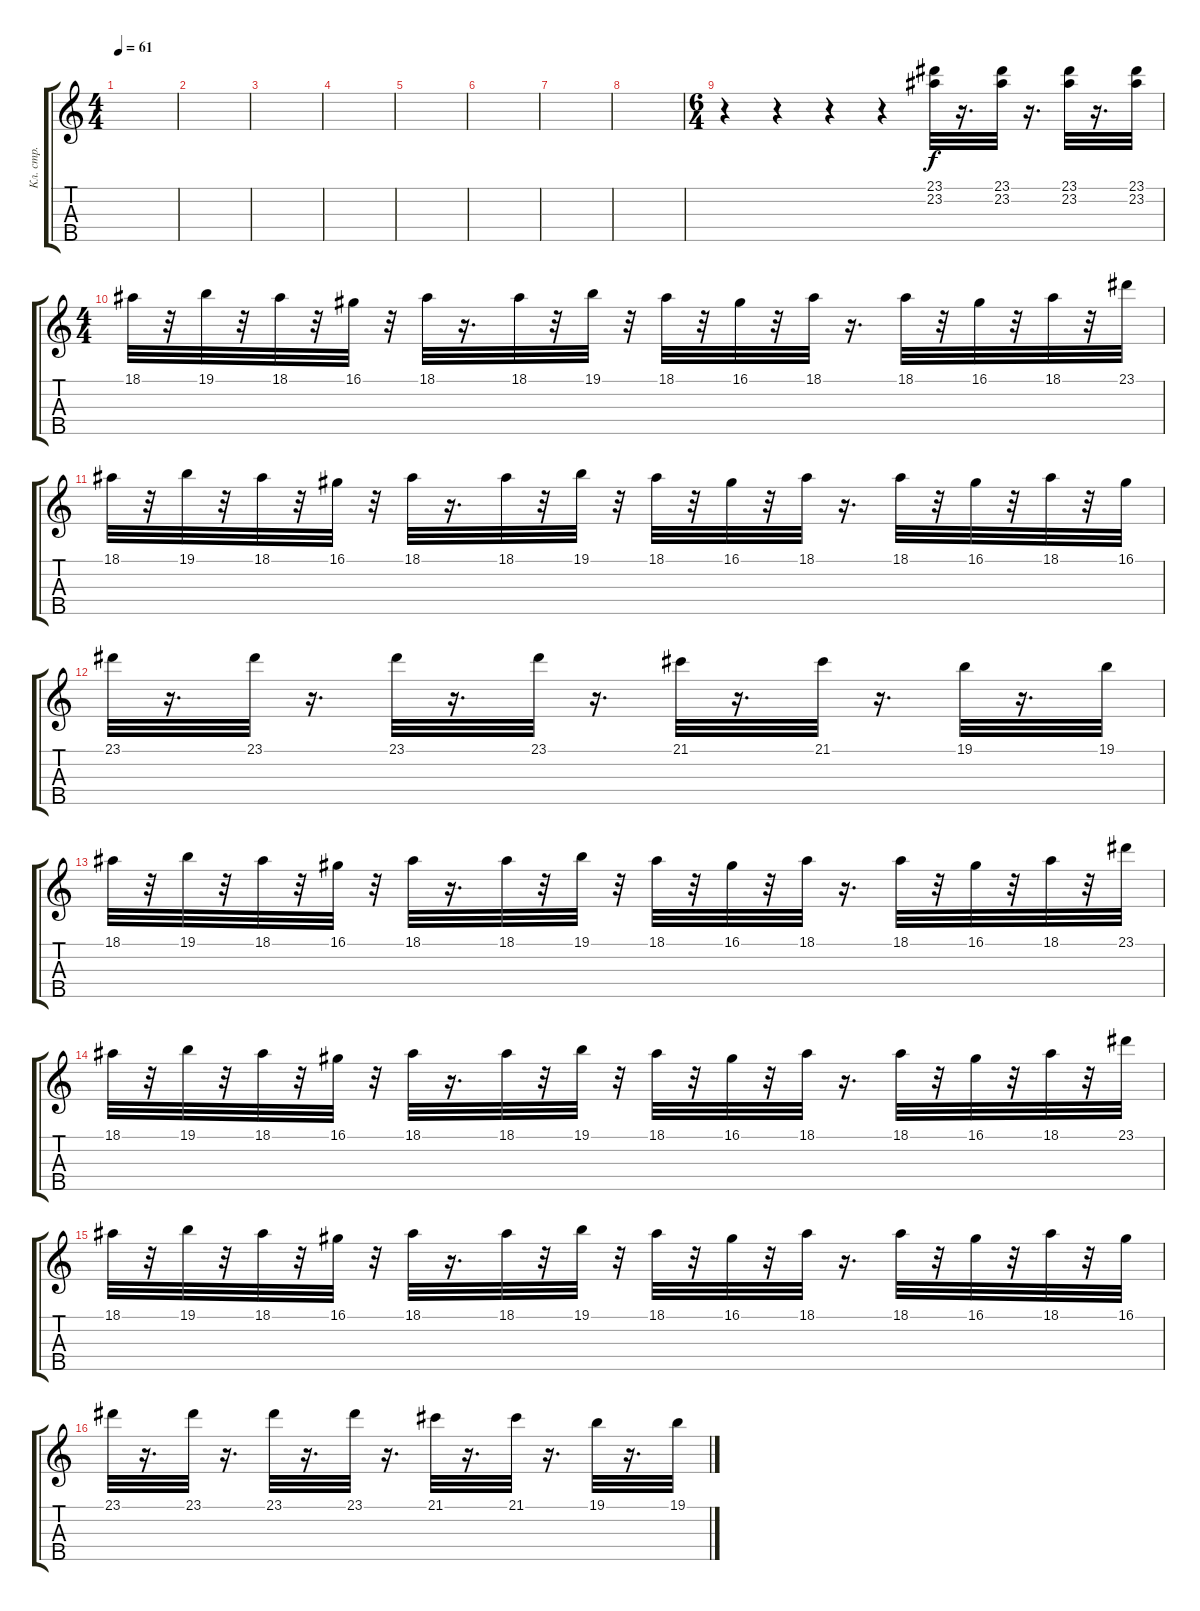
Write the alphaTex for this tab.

\track ("Кл. стр." "Кл. стр.") {instrument stringensemble1}
\staff {score tabs}
\tuning (E4 B3 G3 D3 A2) {hide}
\ts (4 4)
\tempo 61
\clef g2
\ks c
|
|
|
|
|
|
|
|
\ts (6 4)
r.4 r.4 r.4 r.4 (23.1 23.2).32 r.16{d} (23.1 23.2).32 r.16{d} (23.1 23.2).32 r.16{d} (23.1 23.2).32 |
\ts (4 4)
18.1.32 r.32 19.1.32 r.32 18.1.32 r.32 16.1.32 r.32 18.1.32 r.16{d} 18.1.32 r.32 19.1.32 r.32 18.1.32 r.32 16.1.32 r.32 18.1.32 r.16{d} 18.1.32 r.32 16.1.32 r.32 18.1.32 r.32 23.1.32 |
18.1.32 r.32 19.1.32 r.32 18.1.32 r.32 16.1.32 r.32 18.1.32 r.16{d} 18.1.32 r.32 19.1.32 r.32 18.1.32 r.32 16.1.32 r.32 18.1.32 r.16{d} 18.1.32 r.32 16.1.32 r.32 18.1.32 r.32 16.1.32 |
23.1.32 r.16{d} 23.1.32 r.16{d} 23.1.32 r.16{d} 23.1.32 r.16{d} 21.1.32 r.16{d} 21.1.32 r.16{d} 19.1.32 r.16{d} 19.1.32 |
18.1.32 r.32 19.1.32 r.32 18.1.32 r.32 16.1.32 r.32 18.1.32 r.16{d} 18.1.32 r.32 19.1.32 r.32 18.1.32 r.32 16.1.32 r.32 18.1.32 r.16{d} 18.1.32 r.32 16.1.32 r.32 18.1.32 r.32 23.1.32 |
18.1.32 r.32 19.1.32 r.32 18.1.32 r.32 16.1.32 r.32 18.1.32 r.16{d} 18.1.32 r.32 19.1.32 r.32 18.1.32 r.32 16.1.32 r.32 18.1.32 r.16{d} 18.1.32 r.32 16.1.32 r.32 18.1.32 r.32 23.1.32 |
18.1.32 r.32 19.1.32 r.32 18.1.32 r.32 16.1.32 r.32 18.1.32 r.16{d} 18.1.32 r.32 19.1.32 r.32 18.1.32 r.32 16.1.32 r.32 18.1.32 r.16{d} 18.1.32 r.32 16.1.32 r.32 18.1.32 r.32 16.1.32 |
23.1.32 r.16{d} 23.1.32 r.16{d} 23.1.32 r.16{d} 23.1.32 r.16{d} 21.1.32 r.16{d} 21.1.32 r.16{d} 19.1.32 r.16{d} 19.1.32
